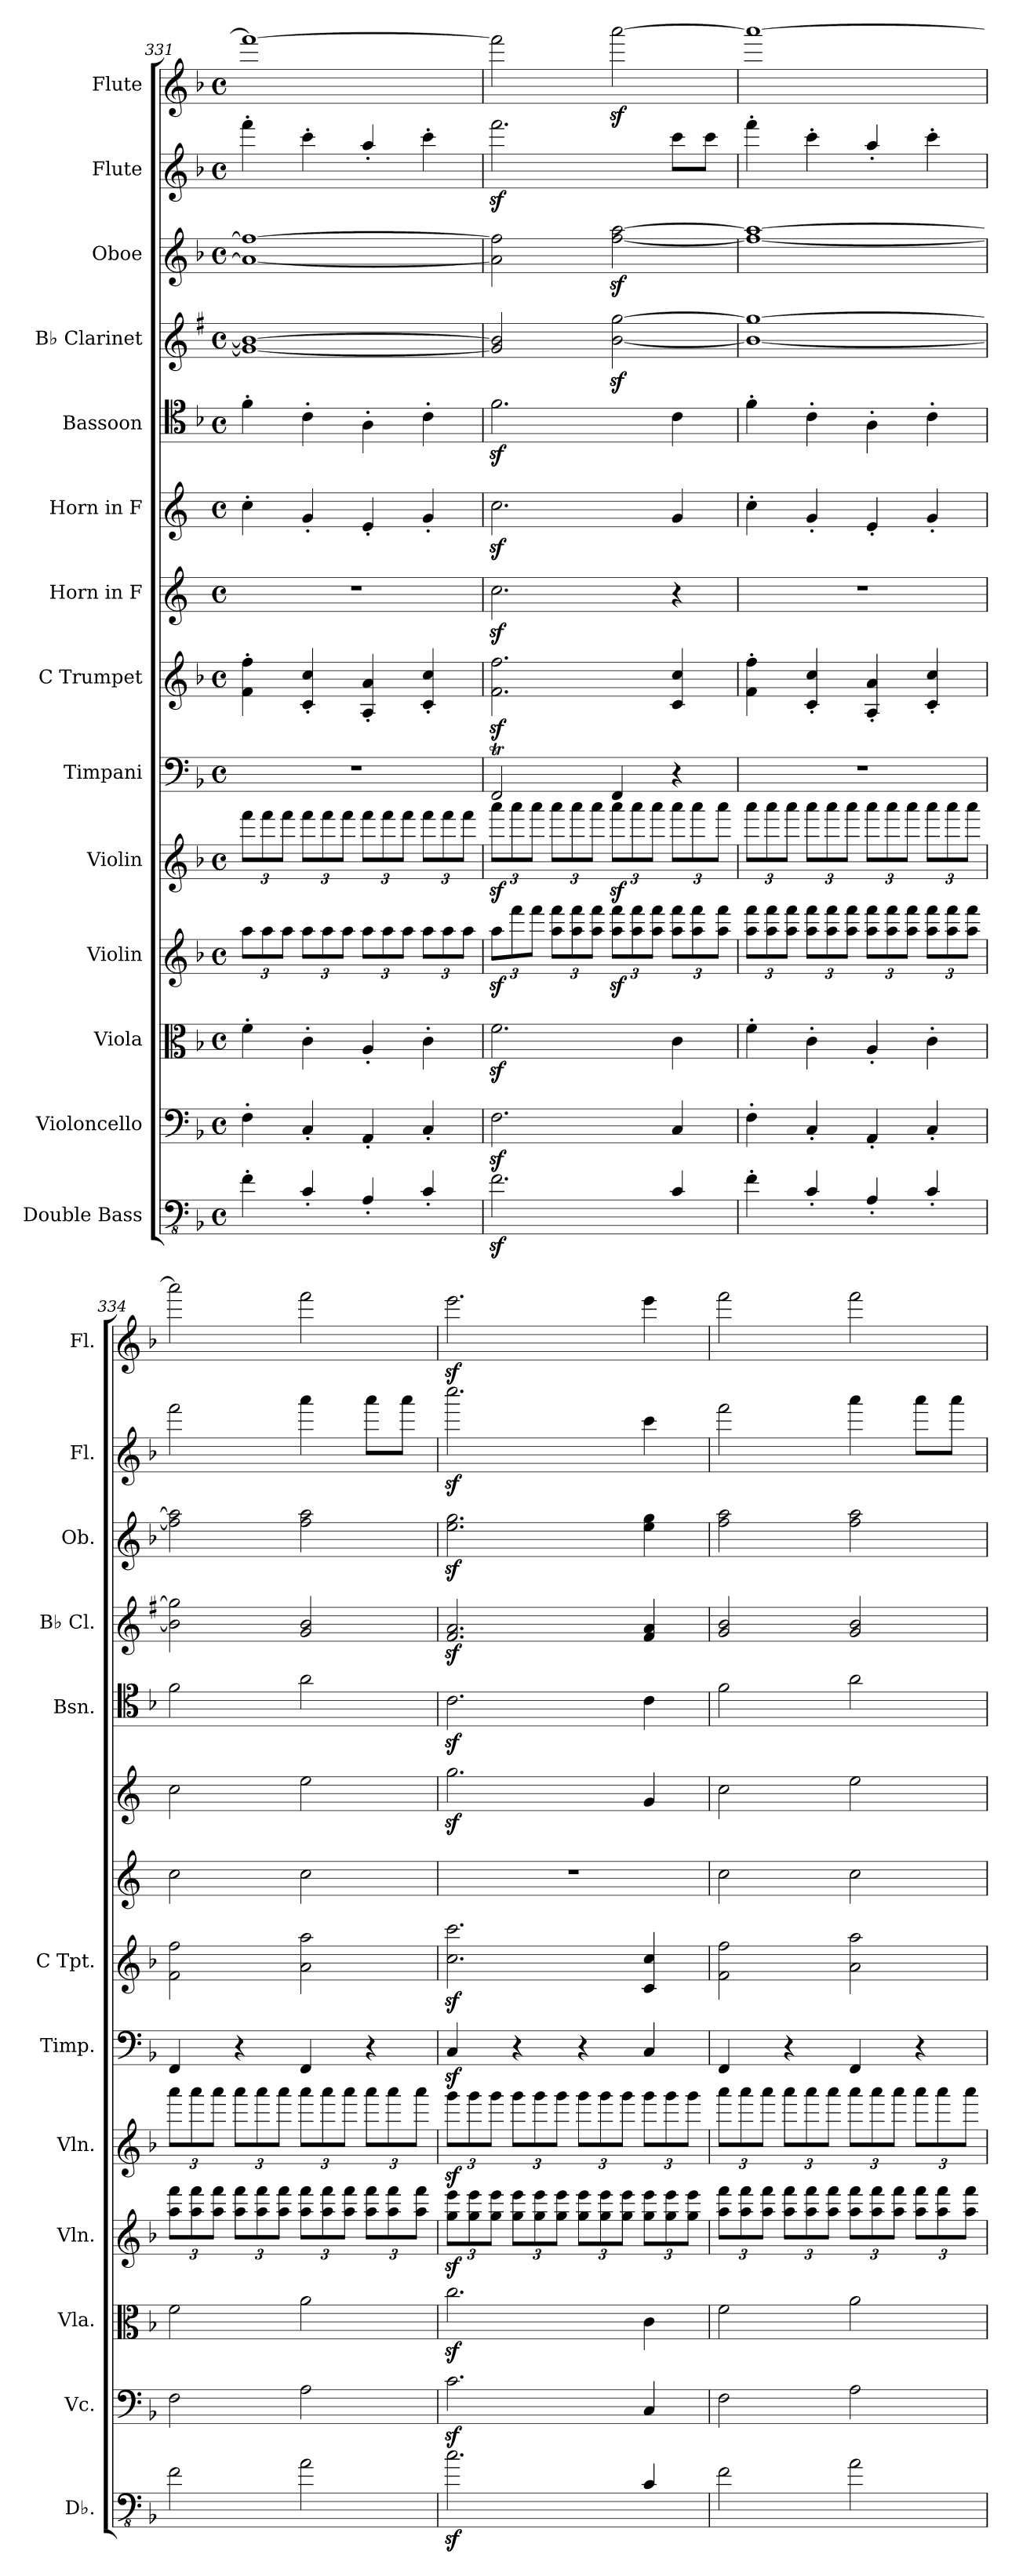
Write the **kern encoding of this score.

**kern	**kern	**kern	**kern	**kern	**kern	**kern	**kern	**kern	**kern	**kern	**kern	**kern	**kern
*part14	*part13	*part12	*part11	*part10	*part9	*part8	*part7	*part6	*part5	*part4	*part3	*part2	*part1
*staff14	*staff13	*staff12	*staff11	*staff10	*staff9	*staff8	*staff7	*staff6	*staff5	*staff4	*staff3	*staff2	*staff1
*I"Double Bass	*I"Violoncello	*I"Viola	*I"Violin	*I"Violin	*I"Timpani	*I"C Trumpet	*I"Horn in F	*I"Horn in F	*I"Bassoon	*I"B♭ Clarinet	*I"Oboe	*I"Flute	*I"Flute
*I'Db.	*I'Vc.	*I'Vla.	*I'Vln.	*I'Vln.	*I'Timp.	*I'C Tpt.	*	*	*I'Bsn.	*I'B♭ Cl.	*I'Ob.	*I'Fl.	*I'Fl.
*clefFv4	*clefF4	*clefC3	*clefG2	*clefG2	*clefF4	*clefG2	*clefG2	*clefG2	*clefC4	*clefG2	*clefG2	*clefG2	*clefG2
*ITrd7c12	*	*	*	*	*	*	*ITrd4c7	*ITrd4c7	*	*ITrd1c2	*	*	*
*k[b-]	*k[b-]	*k[b-]	*k[b-]	*k[b-]	*k[b-]	*k[b-]	*k[b-]	*k[b-]	*k[b-]	*k[b-]	*k[b-]	*k[b-]	*k[b-]
*M4/4	*M4/4	*M4/4	*M4/4	*M4/4	*M4/4	*M4/4	*M4/4	*M4/4	*M4/4	*M4/4	*M4/4	*M4/4	*M4/4
*met(c)	*met(c)	*met(c)	*met(c)	*met(c)	*met(c)	*met(c)	*met(c)	*met(c)	*met(c)	*met(c)	*met(c)	*met(c)	*met(c)
*	*	*	*Xbrackettup	*Xbrackettup	*	*	*	*	*	*	*	*	*
=331	=331	=331	=331	=331	=331	=331	=331	=331	=331	=331	=331	=331	=331
4FF'\	4F'\	4f'\	12aa\L	12fff\L	1r	4f\' 4ff\'	1r	4f'\	4f'\	1f_ 1a_	1a_ 1ff_	4fff'\	1fff_
.	.	.	12aa\	12fff\	.	.	.	.	.	.	.	.	.
.	.	.	12aa\J	12fff\J	.	.	.	.	.	.	.	.	.
4CC'/	4C'/	4c'\	12aa\L	12fff\L	.	4c/' 4cc/'	.	4c'/	4c'\	.	.	4ccc'\	.
.	.	.	12aa\	12fff\	.	.	.	.	.	.	.	.	.
.	.	.	12aa\J	12fff\J	.	.	.	.	.	.	.	.	.
4AAA'/	4AA'/	4A'/	12aa\L	12fff\L	.	4A/' 4a/'	.	4A'/	4A'\	.	.	4aa'/	.
.	.	.	12aa\	12fff\	.	.	.	.	.	.	.	.	.
.	.	.	12aa\J	12fff\J	.	.	.	.	.	.	.	.	.
4CC'/	4C'/	4c'\	12aa\L	12fff\L	.	4c/' 4cc/'	.	4c'/	4c'\	.	.	4ccc'\	.
.	.	.	12aa\	12fff\	.	.	.	.	.	.	.	.	.
.	.	.	12aa\J	12fff\J	.	.	.	.	.	.	.	.	.
!!LO:PB:g=z
=332	=332	=332	=332	=332	=332	=332	=332	=332	=332	=332	=332	=332	=332
2.FFz<\	2.Fz<\	2.fz<\	12aaz<\L	12aaaz<\L	2FFT/	2.f\z< 2.ff\z<	2.fz<\	2.fz<\	2.fz<\	2f/] 2a/]	2a\] 2ff\]	2.fffz<\	2fff\]
.	.	.	12fff\	12aaa\	.	.	.	.	.	.	.	.	.
.	.	.	12fff\J	12aaa\J	.	.	.	.	.	.	.	.	.
.	.	.	12aa\ 12fff\L	12aaa\L	.	.	.	.	.	.	.	.	.
.	.	.	12aa\ 12fff\	12aaa\	.	.	.	.	.	.	.	.	.
.	.	.	12aa\ 12fff\J	12aaa\J	.	.	.	.	.	.	.	.	.
.	.	.	12aa\z< 12fff\z<L	12aaaz<\L	4FF/	.	.	.	.	[2a\z< [2ff\z<	[2ff\z< [2aa\z<	.	[2aaaz<\
.	.	.	12aa\ 12fff\	12aaa\	.	.	.	.	.	.	.	.	.
.	.	.	12aa\ 12fff\J	12aaa\J	.	.	.	.	.	.	.	.	.
4CC/	4C/	4c\	12aa\ 12fff\L	12aaa\L	4r	4c/ 4cc/	4r	4c/	4c\	.	.	8ccc\L	.
.	.	.	12aa\ 12fff\	12aaa\	.	.	.	.	.	.	.	.	.
.	.	.	.	.	.	.	.	.	.	.	.	8ccc\J	.
.	.	.	12aa\ 12fff\J	12aaa\J	.	.	.	.	.	.	.	.	.
=333	=333	=333	=333	=333	=333	=333	=333	=333	=333	=333	=333	=333	=333
4FF'\	4F'\	4f'\	12aa\ 12fff\L	12aaa\L	1r	4f\' 4ff\'	1r	4f'\	4f'\	1a_ 1ff_	1ff_ 1aa_	4fff'\	1aaa_
.	.	.	12aa\ 12fff\	12aaa\	.	.	.	.	.	.	.	.	.
.	.	.	12aa\ 12fff\J	12aaa\J	.	.	.	.	.	.	.	.	.
4CC'/	4C'/	4c'\	12aa\ 12fff\L	12aaa\L	.	4c/' 4cc/'	.	4c'/	4c'\	.	.	4ccc'\	.
.	.	.	12aa\ 12fff\	12aaa\	.	.	.	.	.	.	.	.	.
.	.	.	12aa\ 12fff\J	12aaa\J	.	.	.	.	.	.	.	.	.
4AAA'/	4AA'/	4A'/	12aa\ 12fff\L	12aaa\L	.	4A/' 4a/'	.	4A'/	4A'\	.	.	4aa'/	.
.	.	.	12aa\ 12fff\	12aaa\	.	.	.	.	.	.	.	.	.
.	.	.	12aa\ 12fff\J	12aaa\J	.	.	.	.	.	.	.	.	.
4CC'/	4C'/	4c'\	12aa\ 12fff\L	12aaa\L	.	4c/' 4cc/'	.	4c'/	4c'\	.	.	4ccc'\	.
.	.	.	12aa\ 12fff\	12aaa\	.	.	.	.	.	.	.	.	.
.	.	.	12aa\ 12fff\J	12aaa\J	.	.	.	.	.	.	.	.	.
!!LO:PB:g=z
=334	=334	=334	=334	=334	=334	=334	=334	=334	=334	=334	=334	=334	=334
2FF\	2F\	2f\	12aa\ 12fff\L	12aaa\L	4FF/	2f\ 2ff\	2f\	2f\	2f\	2a\] 2ff\]	2ff\] 2aa\]	2fff\	2aaa\]
.	.	.	12aa\ 12fff\	12aaa\	.	.	.	.	.	.	.	.	.
.	.	.	12aa\ 12fff\J	12aaa\J	.	.	.	.	.	.	.	.	.
.	.	.	12aa\ 12fff\L	12aaa\L	4r	.	.	.	.	.	.	.	.
.	.	.	12aa\ 12fff\	12aaa\	.	.	.	.	.	.	.	.	.
.	.	.	12aa\ 12fff\J	12aaa\J	.	.	.	.	.	.	.	.	.
2AA\	2A\	2a\	12aa\ 12fff\L	12aaa\L	4FF/	2a\ 2aa\	2f\	2a\	2a\	2f/ 2a/	2ff\ 2aa\	4aaa\	2fff\
.	.	.	12aa\ 12fff\	12aaa\	.	.	.	.	.	.	.	.	.
.	.	.	12aa\ 12fff\J	12aaa\J	.	.	.	.	.	.	.	.	.
.	.	.	12aa\ 12fff\L	12aaa\L	4r	.	.	.	.	.	.	8aaa\L	.
.	.	.	12aa\ 12fff\	12aaa\	.	.	.	.	.	.	.	.	.
.	.	.	.	.	.	.	.	.	.	.	.	8aaa\J	.
.	.	.	12aa\ 12fff\J	12aaa\J	.	.	.	.	.	.	.	.	.
=335	=335	=335	=335	=335	=335	=335	=335	=335	=335	=335	=335	=335	=335
2.Cz<\	2.cz<\	2.ccz<\	12gg\z< 12eee\z<L	12gggz<\L	4Cz</	2.cc\z< 2.ccc\z<	1r	2.ccz<\	2.cz<\	2.e/z< 2.g/z<	2.ee\z< 2.gg\z<	2.ccccz<\	2.eeez<\
.	.	.	12gg\ 12eee\	12ggg\	.	.	.	.	.	.	.	.	.
.	.	.	12gg\ 12eee\J	12ggg\J	.	.	.	.	.	.	.	.	.
.	.	.	12gg\ 12eee\L	12ggg\L	4r	.	.	.	.	.	.	.	.
.	.	.	12gg\ 12eee\	12ggg\	.	.	.	.	.	.	.	.	.
.	.	.	12gg\ 12eee\J	12ggg\J	.	.	.	.	.	.	.	.	.
.	.	.	12gg\ 12eee\L	12ggg\L	4r	.	.	.	.	.	.	.	.
.	.	.	12gg\ 12eee\	12ggg\	.	.	.	.	.	.	.	.	.
.	.	.	12gg\ 12eee\J	12ggg\J	.	.	.	.	.	.	.	.	.
4CC/	4C/	4c\	12gg\ 12eee\L	12ggg\L	4C/	4c/ 4cc/	.	4c/	4c\	4e/ 4g/	4ee\ 4gg\	4ccc\	4eee\
.	.	.	12gg\ 12eee\	12ggg\	.	.	.	.	.	.	.	.	.
.	.	.	12gg\ 12eee\J	12ggg\J	.	.	.	.	.	.	.	.	.
!!LO:PB:g=z
=336	=336	=336	=336	=336	=336	=336	=336	=336	=336	=336	=336	=336	=336
2FF\	2F\	2f\	12aa\ 12fff\L	12aaa\L	4FF/	2f\ 2ff\	2f\	2f\	2f\	2f/ 2a/	2ff\ 2aa\	2fff\	2fff\
.	.	.	12aa\ 12fff\	12aaa\	.	.	.	.	.	.	.	.	.
.	.	.	12aa\ 12fff\J	12aaa\J	.	.	.	.	.	.	.	.	.
.	.	.	12aa\ 12fff\L	12aaa\L	4r	.	.	.	.	.	.	.	.
.	.	.	12aa\ 12fff\	12aaa\	.	.	.	.	.	.	.	.	.
.	.	.	12aa\ 12fff\J	12aaa\J	.	.	.	.	.	.	.	.	.
2AA\	2A\	2a\	12aa\ 12fff\L	12aaa\L	4FF/	2a\ 2aa\	2f\	2a\	2a\	2f/ 2a/	2ff\ 2aa\	4aaa\	2fff\
.	.	.	12aa\ 12fff\	12aaa\	.	.	.	.	.	.	.	.	.
.	.	.	12aa\ 12fff\J	12aaa\J	.	.	.	.	.	.	.	.	.
.	.	.	12aa\ 12fff\L	12aaa\L	4r	.	.	.	.	.	.	8aaa\L	.
.	.	.	12aa\ 12fff\	12aaa\	.	.	.	.	.	.	.	.	.
.	.	.	.	.	.	.	.	.	.	.	.	8aaa\J	.
.	.	.	12aa\ 12fff\J	12aaa\J	.	.	.	.	.	.	.	.	.
=	=	=	=	=	=	=	=	=	=	=	=	=	=
*-	*-	*-	*-	*-	*-	*-	*-	*-	*-	*-	*-	*-	*-
